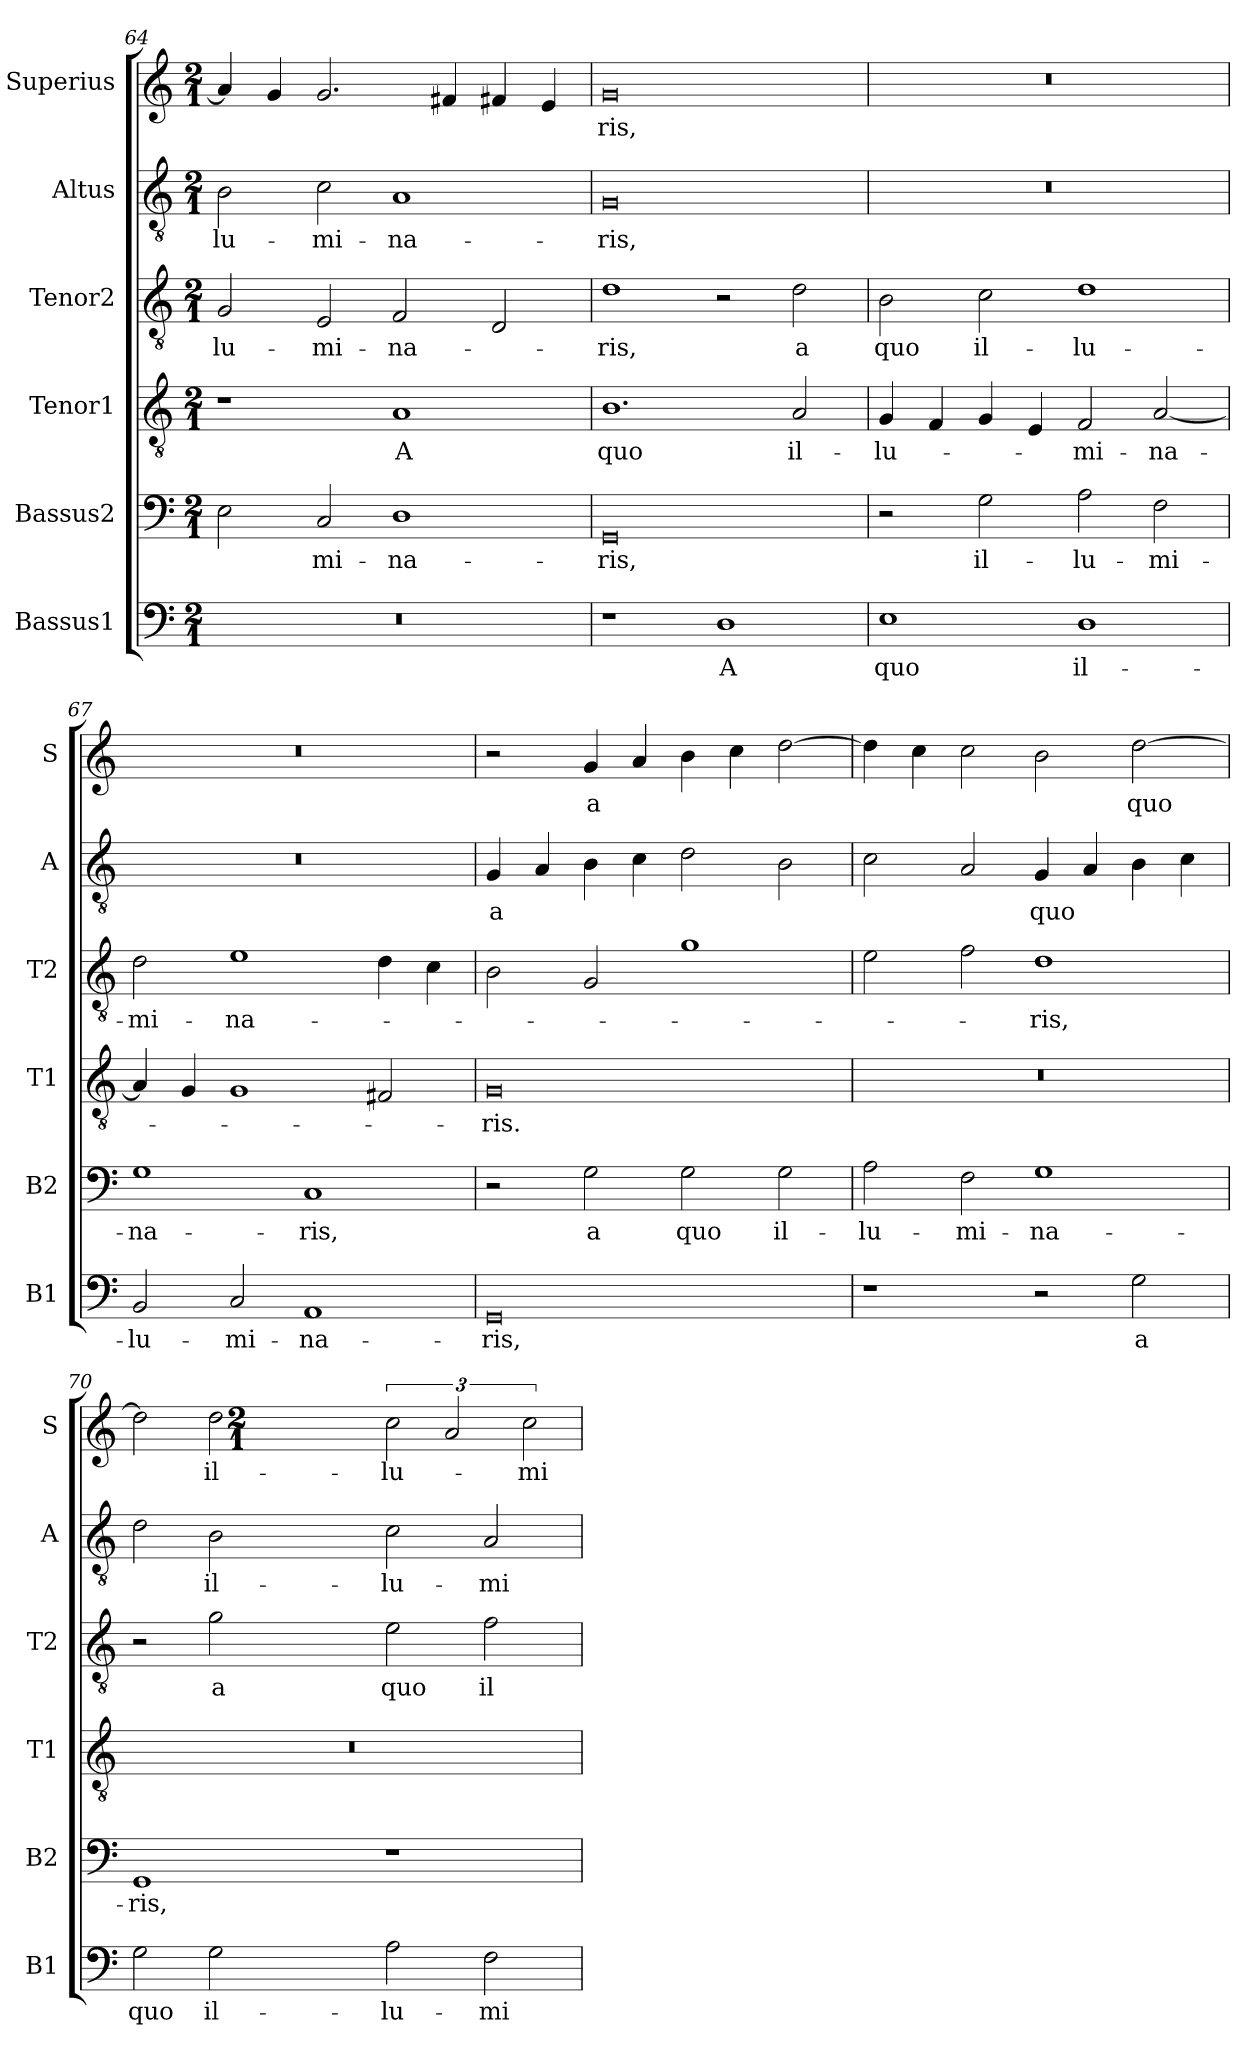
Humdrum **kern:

**kern	**text	**kern	**text	**kern	**text	**kern	**text	**kern	**text	**kern	**text
*part6	*part6	*part5	*part5	*part4	*part4	*part3	*part3	*part2	*part2	*part1	*part1
*staff6	*staff6	*staff5	*staff5	*staff4	*staff4	*staff3	*staff3	*staff2	*staff2	*staff1	*staff1
*I"Bassus1	*	*I"Bassus2	*	*I"Tenor1	*	*I"Tenor2	*	*I"Altus	*	*I"Superius	*
*I'B1	*	*I'B2	*	*I'T1	*	*I'T2	*	*I'A	*	*I'S	*
*clefF4	*	*clefF4	*	*clefGv2	*	*clefGv2	*	*clefGv2	*	*clefG2	*
*k[]	*	*k[]	*	*k[]	*	*k[]	*	*k[]	*	*k[]	*
*M2/1	*	*M2/1	*	*M2/1	*	*M2/1	*	*M2/1	*	*M2/1	*
=64	=64	=64	=64	=64	=64	=64	=64	=64	=64	=64	=64
0r	.	2E\	.	1r	.	2G/	-lu-	2B\	-lu-	4a/]	.
.	.	.	.	.	.	.	.	.	.	4g/	.
.	.	2C/	-mi-	.	.	2E/	-mi-	2c\	-mi-	2.g/	.
.	.	1D	-na-	1A	A	2F/	-na-	1A	-na-	.	.
.	.	.	.	.	.	.	.	.	.	4f#X/	.
.	.	.	.	.	.	2D/	.	.	.	4f#X/	.
.	.	.	.	.	.	.	.	.	.	4e/	.
=65	=65	=65	=65	=65	=65	=65	=65	=65	=65	=65	=65
1r	.	0GG	-ris,	1.B	quo	1d	-ris,	0G	-ris,	0g	-ris,
1D	A	.	.	.	.	2r	.	.	.	.	.
.	.	.	.	2A/	il-	2d\	a	.	.	.	.
=66	=66	=66	=66	=66	=66	=66	=66	=66	=66	=66	=66
1E	quo	2r	.	4G/	-lu-	2B\	quo	0r	.	0r	.
.	.	.	.	4F/	.	.	.	.	.	.	.
.	.	2G\	il-	4G/	.	2c\	il-	.	.	.	.
.	.	.	.	4E/	.	.	.	.	.	.	.
1D	il-	2A\	-lu-	2F/	-mi-	1d	-lu-	.	.	.	.
.	.	2F\	-mi-	[2A/	-na-	.	.	.	.	.	.
=67	=67	=67	=67	=67	=67	=67	=67	=67	=67	=67	=67
2BB/	-lu-	1G	-na-	4A/]	.	2d\	-mi-	0r	.	0r	.
.	.	.	.	4G/	.	.	.	.	.	.	.
2C/	-mi-	.	.	1G	.	1e	-na-	.	.	.	.
1AA	-na-	1C	-ris,	.	.	.	.	.	.	.	.
.	.	.	.	2F#X/	.	4d\	.	.	.	.	.
.	.	.	.	.	.	4c\	.	.	.	.	.
=68	=68	=68	=68	=68	=68	=68	=68	=68	=68	=68	=68
0GG	-ris,	2r	.	0G	-ris.	2B\	.	4G/	a	2r	.
.	.	.	.	.	.	.	.	4A/	.	.	.
.	.	2G\	a	.	.	2G/	.	4B\	.	4g/	a
.	.	.	.	.	.	.	.	4c\	.	4a/	.
.	.	2G\	quo	.	.	1g	.	2d\	.	4b\	.
.	.	.	.	.	.	.	.	.	.	4cc\	.
.	.	2G\	il-	.	.	.	.	2B\	.	[2dd\	.
=69	=69	=69	=69	=69	=69	=69	=69	=69	=69	=69	=69
1r	.	2A\	-lu-	0r	.	2e\	.	2c\	.	4dd\]	.
.	.	.	.	.	.	.	.	.	.	4cc\	.
.	.	2F\	-mi-	.	.	2f\	.	2A/	.	2cc\	.
2r	.	1G	-na-	.	.	1d	-ris,	4G/	quo	2b\	.
.	.	.	.	.	.	.	.	4A/	.	.	.
2G\	a	.	.	.	.	.	.	4B\	.	[2dd\	quo
.	.	.	.	.	.	.	.	4c\	.	.	.
=70	=70	=70	=70	=70	=70	=70	=70	=70	=70	=70	=70
2G\	quo	1GG	-ris,	0r	.	2r	.	2d\	.	2dd\]	.
2G\	il-	.	.	.	.	2g\	a	2B\	il-	2dd\	il-
*	*	*	*	*	*	*	*	*	*	*M2/1	*
2A\	-lu-	1r	.	.	.	2e\	quo	2c\	-lu-	3cc\	-lu-
.	.	.	.	.	.	.	.	.	.	3a/	.
2F\	-mi-	.	.	.	.	2f\	il-	2A/	-mi-	.	.
.	.	.	.	.	.	.	.	.	.	3cc\	-mi-
=	=	=	=	=	=	=	=	=	=	=	=
*-	*-	*-	*-	*-	*-	*-	*-	*-	*-	*-	*-
